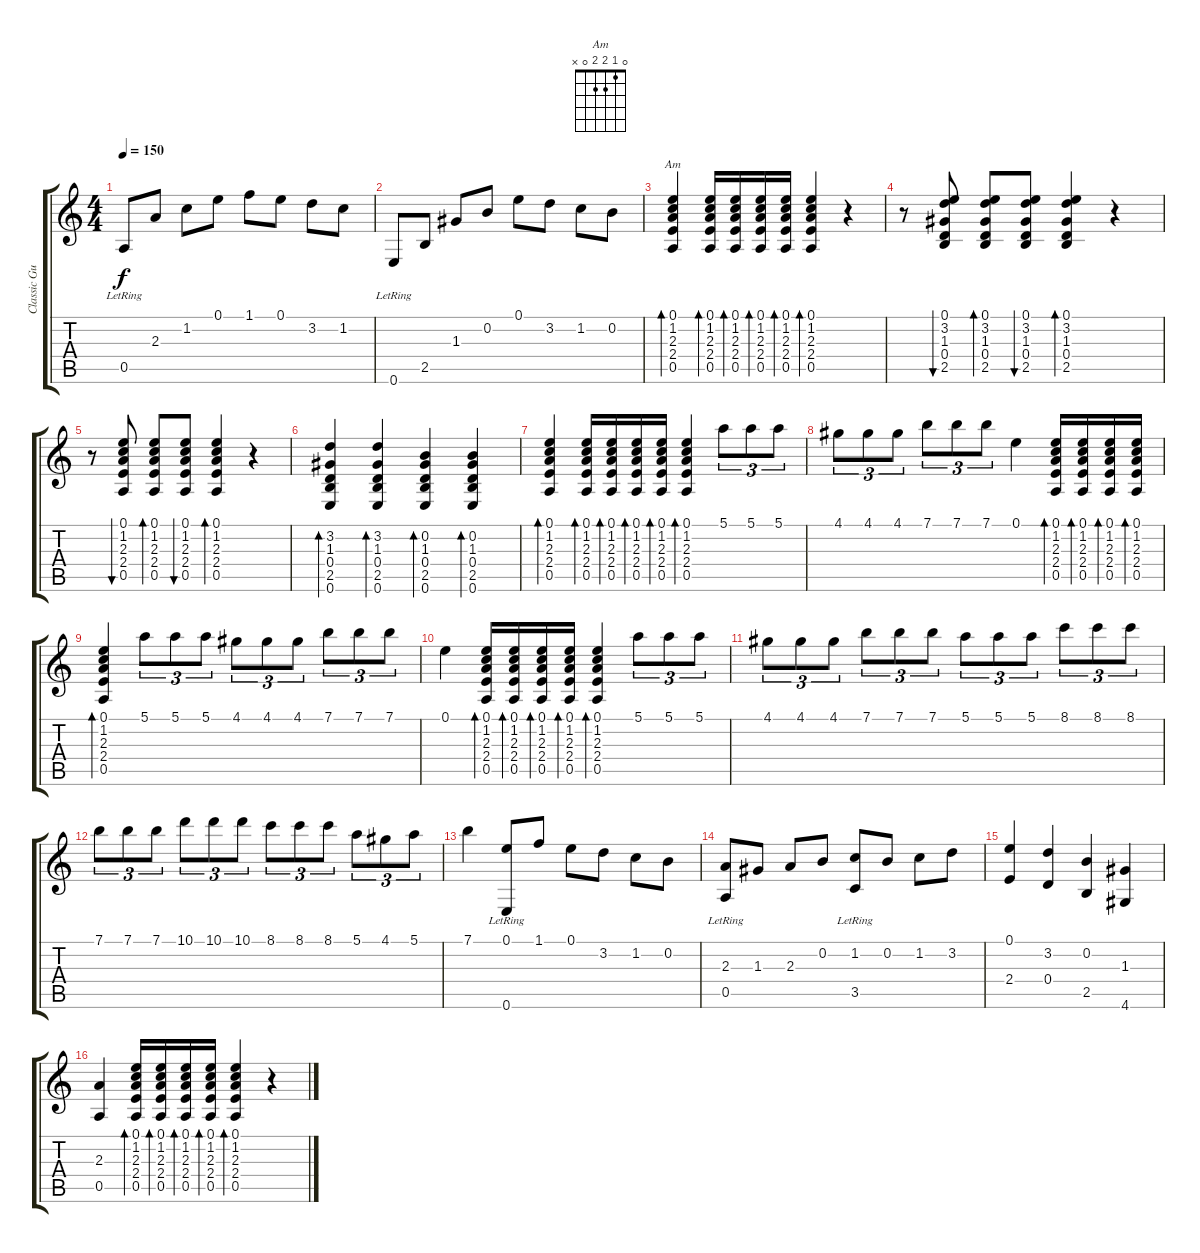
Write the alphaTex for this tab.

\track ("Classic Guitar" "Classic Gu") {instrument acousticguitarnylon}
\staff {score tabs}
\tuning (E4 B3 G3 D3 A2 E2) {hide}
\chord ("Am" 0 1 2 2 0 x)
\ts (4 4)
\tempo 150
\clef g2
\ks c
0.5{lr}.8{dy f} 2.3.8 1.2.8 0.1.8 1.1.8 0.1.8 3.2.8 1.2.8 |
0.6{lr}.8 2.5.8 1.3.8 0.2.8 0.1.8 3.2.8 1.2.8 0.2.8 |
(0.1 1.2 2.3 2.4 0.5).4{bd 60 ch "Am"} (0.1 1.2 2.3 2.4 0.5).16{bd 60} (0.1 1.2 2.3 2.4 0.5).16{bd 60} (0.1 1.2 2.3 2.4 0.5).16{bd 60} (0.1 1.2 2.3 2.4 0.5).16{bd 60} (0.1 1.2 2.3 2.4 0.5).4{bd 60} r.4 |
r.8 (0.1 3.2 1.3 0.4 2.5).8{bu 60} (0.1 3.2 1.3 0.4 2.5).8{bd 60} (0.1 3.2 1.3 0.4 2.5).8{bu 60} (0.1 3.2 1.3 0.4 2.5).4{bd 60} r.4 |
r.8 (0.1 1.2 2.3 2.4 0.5).8{bu 60} (0.1 1.2 2.3 2.4 0.5).8{bd 60} (0.1 1.2 2.3 2.4 0.5).8{bu 60} (0.1 1.2 2.3 2.4 0.5).4{bd 60} r.4 |
(3.2 1.3 0.4 2.5 0.6).4{bd 60} (3.2 1.3 0.4 2.5 0.6).4{bd 60} (0.2 1.3 0.4 2.5 0.6).4{bd 60} (0.2 1.3 0.4 2.5 0.6).4{bd 60} |
(0.1 1.2 2.3 2.4 0.5).4{bd 60} (0.1 1.2 2.3 2.4 0.5).16{bd 60} (0.1 1.2 2.3 2.4 0.5).16{bd 60} (0.1 1.2 2.3 2.4 0.5).16{bd 60} (0.1 1.2 2.3 2.4 0.5).16{bd 60} (0.1 1.2 2.3 2.4 0.5).4{bd 60} 5.1.8{tu (3 2)} 5.1.8{tu (3 2)} 5.1.8{tu (3 2)} |
4.1.8{tu (3 2)} 4.1.8{tu (3 2)} 4.1.8{tu (3 2)} 7.1.8{tu (3 2)} 7.1.8{tu (3 2)} 7.1.8{tu (3 2)} 0.1.4 (0.1 1.2 2.3 2.4 0.5).16{bd 60} (0.1 1.2 2.3 2.4 0.5).16{bd 60} (0.1 1.2 2.3 2.4 0.5).16{bd 60} (0.1 1.2 2.3 2.4 0.5).16{bd 60} |
(0.1 1.2 2.3 2.4 0.5).4{bd 60} 5.1.8{tu (3 2)} 5.1.8{tu (3 2)} 5.1.8{tu (3 2)} 4.1.8{tu (3 2)} 4.1.8{tu (3 2)} 4.1.8{tu (3 2)} 7.1.8{tu (3 2)} 7.1.8{tu (3 2)} 7.1.8{tu (3 2)} |
0.1.4 (0.1 1.2 2.3 2.4 0.5).16{bd 60} (0.1 1.2 2.3 2.4 0.5).16{bd 60} (0.1 1.2 2.3 2.4 0.5).16{bd 60} (0.1 1.2 2.3 2.4 0.5).16{bd 60} (0.1 1.2 2.3 2.4 0.5).4{bd 60} 5.1.8{tu (3 2)} 5.1.8{tu (3 2)} 5.1.8{tu (3 2)} |
4.1.8{tu (3 2)} 4.1.8{tu (3 2)} 4.1.8{tu (3 2)} 7.1.8{tu (3 2)} 7.1.8{tu (3 2)} 7.1.8{tu (3 2)} 5.1.8{tu (3 2)} 5.1.8{tu (3 2)} 5.1.8{tu (3 2)} 8.1.8{tu (3 2)} 8.1.8{tu (3 2)} 8.1.8{tu (3 2)} |
7.1.8{tu (3 2)} 7.1.8{tu (3 2)} 7.1.8{tu (3 2)} 10.1.8{tu (3 2)} 10.1.8{tu (3 2)} 10.1.8{tu (3 2)} 8.1.8{tu (3 2)} 8.1.8{tu (3 2)} 8.1.8{tu (3 2)} 5.1.8{tu (3 2)} 4.1.8{tu (3 2)} 5.1.8{tu (3 2)} |
7.1.4 (0.1 0.6{lr}).8 1.1.8 0.1.8 3.2.8 1.2.8 0.2.8 |
(2.3 0.5{lr}).8 1.3.8 2.3.8 0.2.8 (1.2 3.5{lr}).8 0.2.8 1.2.8 3.2.8 |
(0.1 2.4).4 (3.2 0.4).4 (0.2 2.5).4 (1.3 4.6).4 |
(2.3 0.5).4 (0.1 1.2 2.3 2.4 0.5).16{bd 60} (0.1 1.2 2.3 2.4 0.5).16{bd 60} (0.1 1.2 2.3 2.4 0.5).16{bd 60} (0.1 1.2 2.3 2.4 0.5).16{bd 60} (0.1 1.2 2.3 2.4 0.5).4{bd 60} r.4
